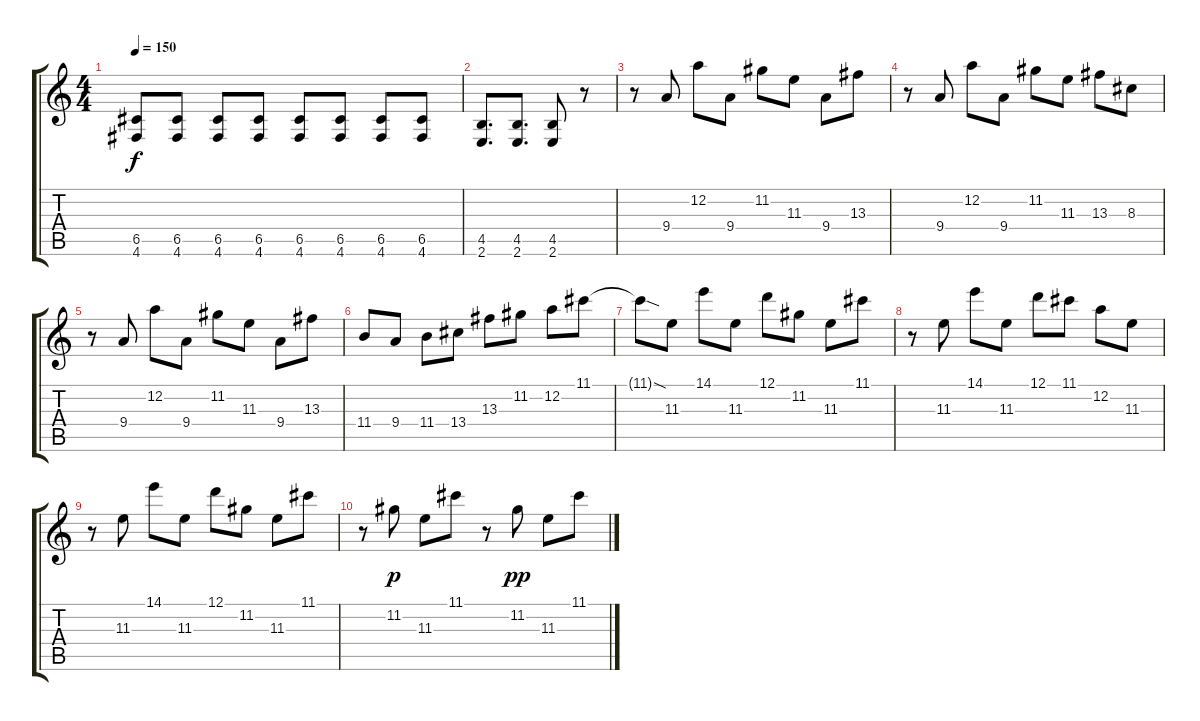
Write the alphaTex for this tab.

\track "" {instrument distortionguitar}
\staff {score tabs}
\tuning (D4 A3 F3 C3 G2 D2) {hide}
\ts (4 4)
\tempo 150
\clef g2
\ks c
(6.5 4.6).8{dy f} (6.5 4.6).8 (6.5 4.6).8 (6.5 4.6).8 (6.5 4.6).8 (6.5 4.6).8 (6.5 4.6).8 (6.5 4.6).8 |
(4.5 2.6).8{d} (4.5 2.6).8{d} (4.5 2.6).8 r.8 |
r.8 9.4.8 12.2.8 9.4.8 11.2.8 11.3.8 9.4.8 13.3.8 |
r.8 9.4.8 12.2.8 9.4.8 11.2.8 11.3.8 13.3.8 8.3.8 |
r.8 9.4.8 12.2.8 9.4.8 11.2.8 11.3.8 9.4.8 13.3.8 |
11.4.8 9.4.8 11.4.8 13.4.8 13.3.8 11.2.8 12.2.8 11.1.8 |
11.1{sod t}.8 11.3.8 14.1.8 11.3.8 12.1.8 11.2.8 11.3.8 11.1.8 |
r.8 11.3.8 14.1.8 11.3.8 12.1.8 11.1.8 12.2.8 11.3.8 |
r.8 11.3.8 14.1.8 11.3.8 12.1.8 11.2.8 11.3.8 11.1.8 |
r.8 11.2.8{dy p} 11.3.8 11.1.8 r.8 11.2.8{dy pp} 11.3.8 11.1.8
